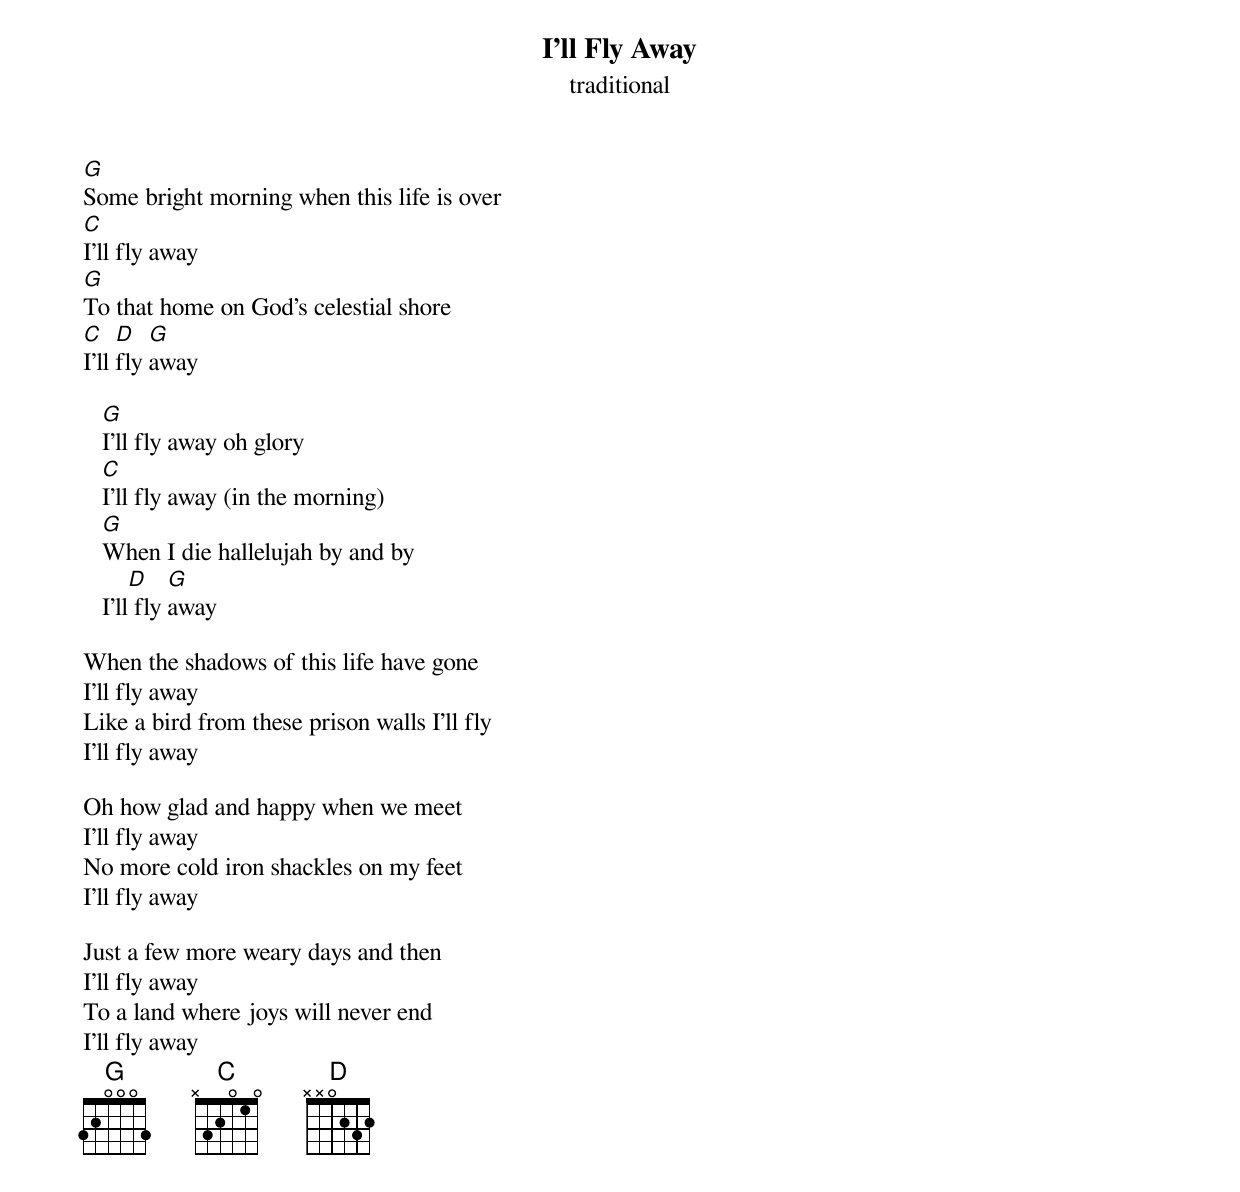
{title: I'll Fly Away}
{st:traditional}

[G]Some bright morning when this life is over
[C]I'll fly away
[G]To that home on God's celestial shore
[C]I'll [D]fly [G]away

   [G]I'll fly away oh glory
   [C]I'll fly away (in the morning)
   [G]When I die hallelujah by and by
   I'll[D] fly [G]away

When the shadows of this life have gone
I'll fly away
Like a bird from these prison walls I'll fly
I'll fly away

Oh how glad and happy when we meet
I'll fly away
No more cold iron shackles on my feet
I'll fly away

Just a few more weary days and then
I'll fly away
To a land where joys will never end
I'll fly away
